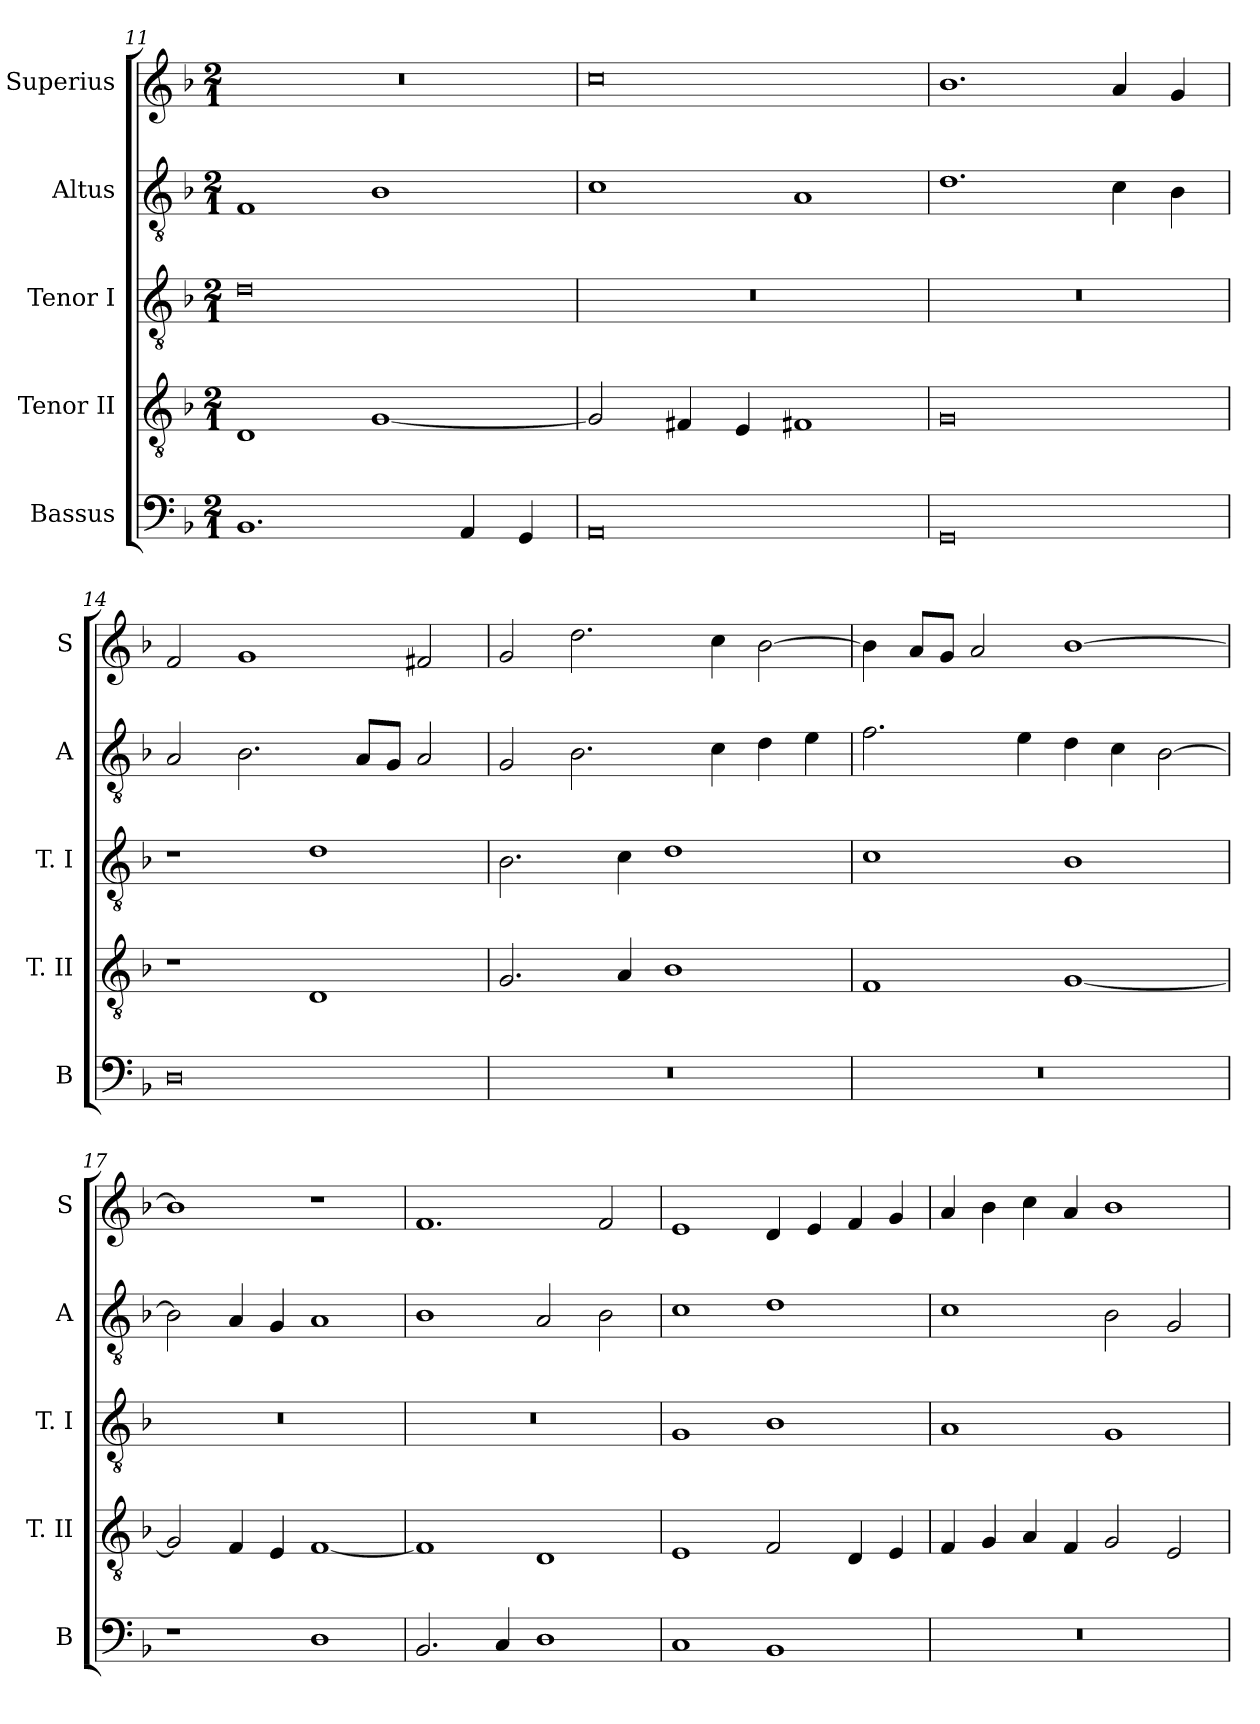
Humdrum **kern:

**kern	**kern	**kern	**kern	**kern
*part5	*part4	*part3	*part2	*part1
*staff5	*staff4	*staff3	*staff2	*staff1
*I"Bassus	*I"Tenor II	*I"Tenor I	*I"Altus	*I"Superius
*I'B	*I'T. II	*I'T. I	*I'A	*I'S
*clefF4	*clefGv2	*clefGv2	*clefGv2	*clefG2
*k[b-]	*k[b-]	*k[b-]	*k[b-]	*k[b-]
*F:	*F:	*F:	*F:	*F:
*M2/1	*M2/1	*M2/1	*M2/1	*M2/1
=11	=11	=11	=11	=11
1.BB-	1D	0d	1F	0r
.	[1G	.	1B-	.
4AA	.	.	.	.
4GG	.	.	.	.
=12	=12	=12	=12	=12
0AA	2G]	0r	1c	0cc
.	4F#X	.	.	.
.	4E	.	.	.
.	1F#X	.	1A	.
=13	=13	=13	=13	=13
0GG	0G	0r	1.d	1.b-
.	.	.	4c	4a
.	.	.	4B-	4g
=14	=14	=14	=14	=14
0D	1r	1r	2A	2f
.	.	.	2.B-	1g
.	1D	1d	.	.
.	.	.	8AL	.
.	.	.	8GJ	.
.	.	.	2A	2f#X
=15	=15	=15	=15	=15
0r	2.G	2.B-	2G	2g
.	.	.	2.B-	2.dd
.	4A	4c	.	.
.	1B-	1d	.	.
.	.	.	4c	4cc
.	.	.	4d	[2b-
.	.	.	4e	.
=16	=16	=16	=16	=16
0r	1F	1c	2.f	4b-]
.	.	.	.	8aL
.	.	.	.	8gJ
.	.	.	.	2a
.	.	.	4e	.
.	[1G	1B-	4d	[1b-
.	.	.	4c	.
.	.	.	[2B-	.
=17	=17	=17	=17	=17
1r	2G]	0r	2B-]	1b-]
.	4F	.	4A	.
.	4E	.	4G	.
1D	[1F	.	1A	1r
=18	=18	=18	=18	=18
2.BB-	1F]	0r	1B-	1.f
4C	.	.	.	.
1D	1D	.	2A	.
.	.	.	2B-	2f
=19	=19	=19	=19	=19
1C	1E	1G	1c	1e
1BB-	2F	1B-	1d	4d
.	.	.	.	4e
.	4D	.	.	4f
.	4E	.	.	4g
=20	=20	=20	=20	=20
0r	4F	1A	1c	4a
.	4G	.	.	4b-
.	4A	.	.	4cc
.	4F	.	.	4a
.	2G	1G	2B-	1b-
.	2E	.	2G	.
=	=	=	=	=
*-	*-	*-	*-	*-
